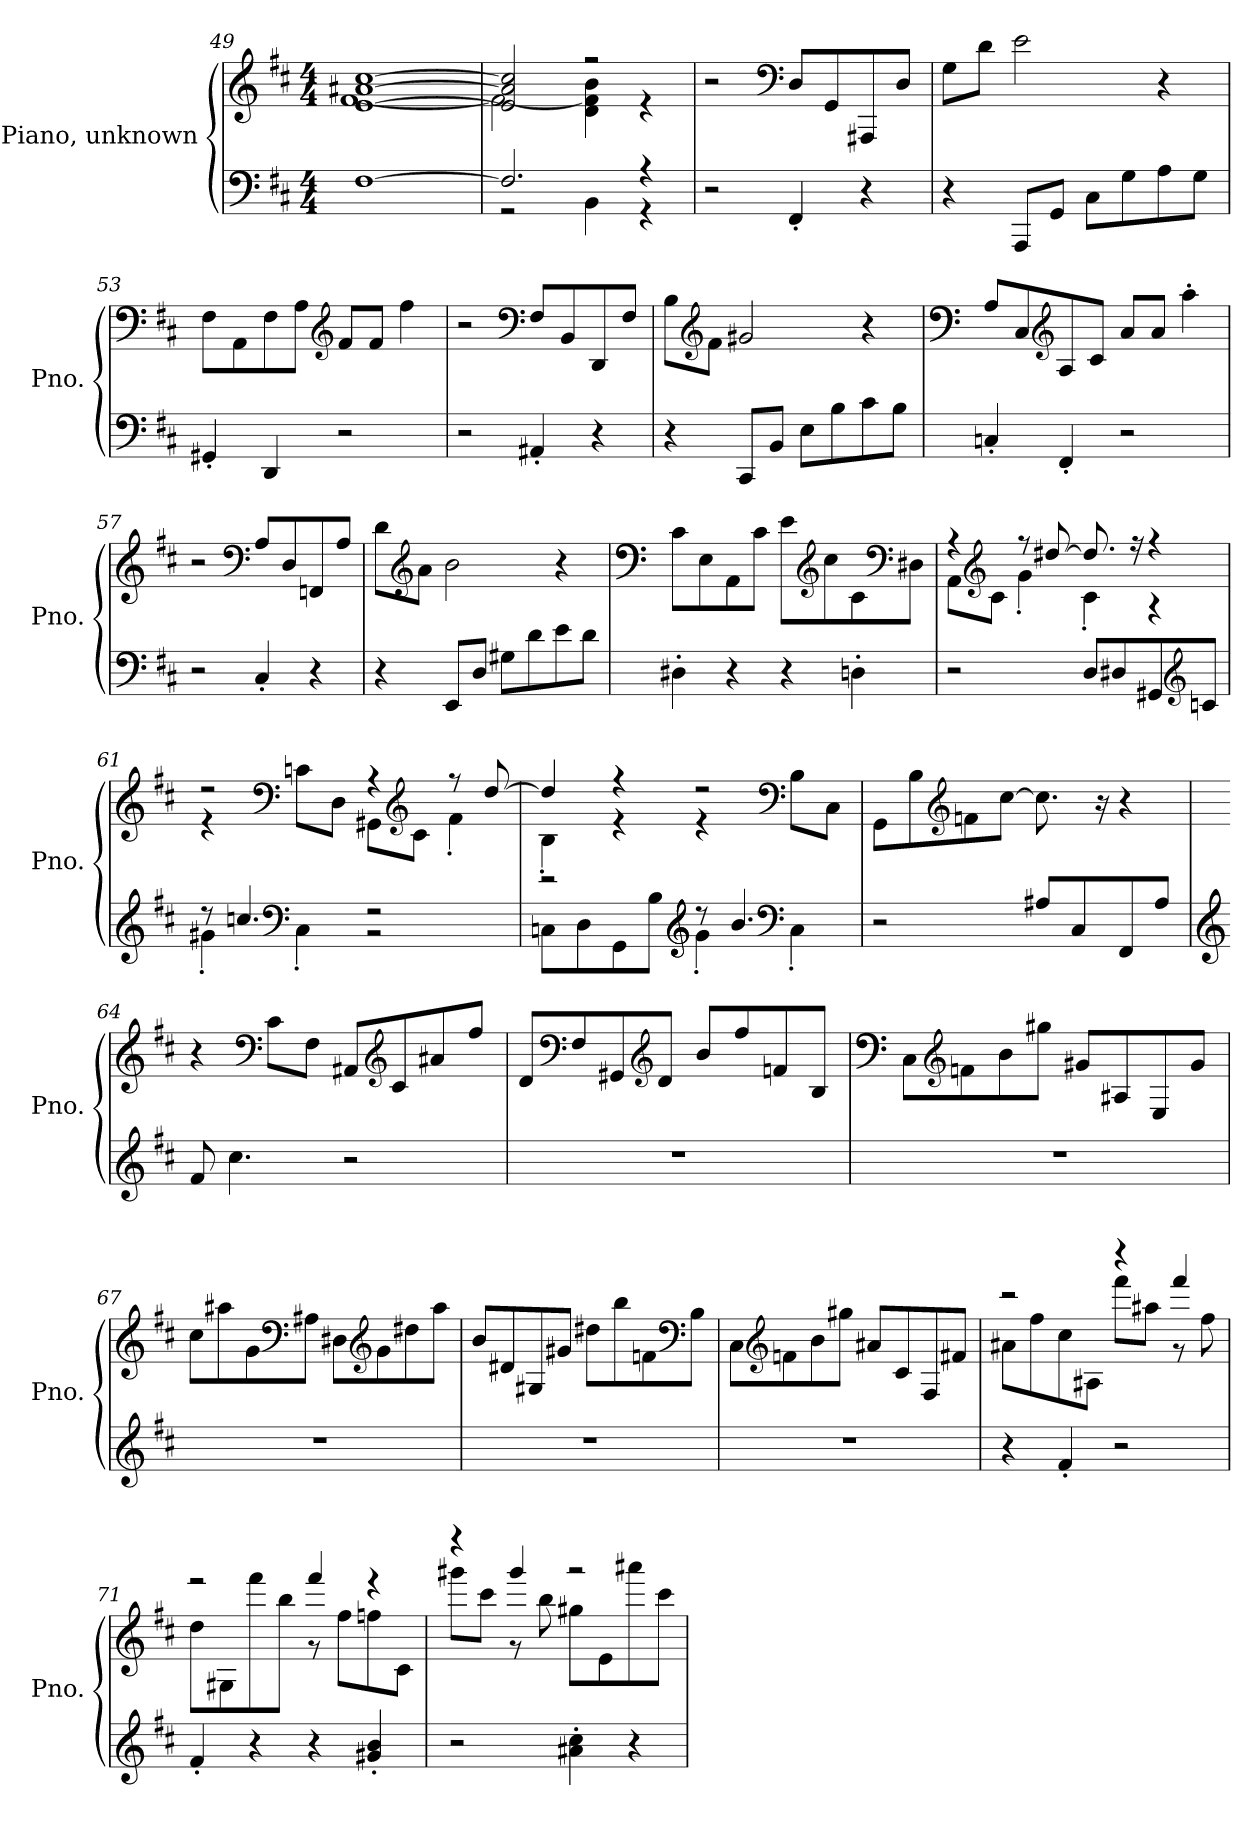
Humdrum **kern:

**kern	**kern
*part1	*part1
*staff2	*staff1
*I"Piano, unknown	*
*I'Pno.	*
*clefF4	*clefG2
*k[f#c#]	*k[f#c#]
*M4/4	*M4/4
=49	=49
*	*^
[1F#	[1e [1a#X [1cc#	[1f#
=50	=50	=50
*^	*	*
2.F#/]	2r	2e/] 2a#/] 2cc#/]	2f#\_
.	4BB\	2r	4d\ 4f#\] 4b\
4r	4r	.	4r
*v	*v	*	*
*	*v	*v
!!LO:LB:g=z
=51	=51
2r	2r
*	*clefF4
4FF#'/	8D/L
.	8GG/
4r	8AAA#X/
.	8D/J
=52	=52
4r	8G\L
.	8d\J
8AAA/L	2e\
8GG/J	.
8C#\L	.
8G\	.
8A\	4r
8G\J	.
=53	=53
4GG#X'/	8F#\L
.	8AA\
4DD/	8F#\
.	8A\J
*	*clefG2
2r	8f#/L
.	8f#/J
.	4ff#\
=54	=54
2r	2r
*	*clefF4
4AA#X'/	8F#/L
.	8BB/
4r	8DD/
.	8F#/J
!!LO:LB:g=z
=55	=55
4r	8B\L
*	*clefG2
.	8f#\J
8CC#/L	2g#X/
8BB/J	.
8E\L	.
8B\	.
8c#\	4r
8B\J	.
=56	=56
*	*clefF4
4Cn'/	8A/L
.	8C#/
*	*clefG2
4FF#'/	8A/
.	8c#/J
2r	8a/L
.	8a/J
.	4aa'\
=57	=57
2r	2r
*	*clefF4
4C#'/	8A/L
.	8D/
4r	8FFn/
.	8A/J
=58	=58
4r	8d\L
*	*clefG2
.	8a\J
8EE/L	2b\
8D/J	.
8G#X\L	.
8d\	.
8e\	4r
8d\J	.
!!LO:PB:g=z
=59	=59
*	*clefF4
4D#X'\	8c#\L
.	8E\
4r	8AA\
.	8c#\J
4r	8e\L
*	*clefG2
.	8cc#\
4Dn'\	8c#\
*	*clefF4
.	8D#X\J
=60	=60
*	*^
2r	4r	8AA\L
*	*clefG2	*
.	.	8c#\J
.	8r	4g'\
.	[8dd#X/	.
8D/L	8.dd#/]	4c#'\
8D#X/	.	.
.	16r	.
8GG#X/	4r	4r
*clefG2	*	*
8cn/J	.	.
=61	=61	=61
*^	*	*
8r	4g#X'\	2r	4r
4.ccn/	.	.	.
*clefF4	*	*clefF4	*
.	4C#'\	.	8cn\L
.	.	.	8D\J
2r	2r	4r	8GG#X\L
*	*	*clefG2	*
.	.	.	8c\J
.	.	8r	4f#'\
.	.	[8dd/	.
!!LO:LB:g=z	!!
=62	=62	=62	=62
2r	8Cn\L	4dd/]	4B'\
.	8D\	.	.
.	8GG\	4r	4r
.	8B\J	.	.
*clefG2	*	*	*
8r	4g'\	2r	4r
4.b/	.	.	.
*clefF4	*	*clefF4	*
.	4C'\	.	8B\L
.	.	.	8C#\J
*v	*v	*	*
*	*v	*v
=63	=63
2r	8GG\L
.	8B\
*	*clefG2
.	8fn\
.	[8cc#\J
8A#X/L	8.cc#\]
8C#/	.
.	16r
8FF#/	4r
8A#/J	.
=64	=64
*clefG2	*
8f#/	4r
4.cc#\	.
*	*clefF4
.	8c#\L
.	8F#\J
2r	8AA#X/L
*	*clefG2
.	8c#/
.	8a#X/
.	8ff#/J
!!LO:LB:g=z
=65	=65
1r	8d/L
*	*clefF4
.	8F#/
.	8GG#X/
*	*clefG2
.	8d/J
.	8b/L
.	8ff#/
.	8fn/
.	8B/J
=66	=66
*	*clefF4
1r	8C#\L
*	*clefG2
.	8fn\
.	8b\
.	8gg#X\J
.	8g#X/L
.	8A#X/
.	8E/
.	8g#/J
=67	=67
1r	8cc#\L
.	8aa#X\
.	8g\
*	*clefF4
.	8A#X\J
.	8D#X\L
*	*clefG2
.	8g\
.	8dd#X\
.	8aa#\J
!!LO:LB:g=z
=68	=68
1r	8b/L
.	8d#X/
.	8G#X/
.	8g#X/J
.	8dd#X\L
.	8bb\
.	8fn\
*	*clefF4
.	8B\J
=69	=69
1r	8C#\L
*	*clefG2
.	8fn\
.	8b\
.	8gg#X\J
.	8a#X/L
.	8c#/
.	8F#/
.	8f#X/J
=70	=70
*	*^
4r	2r	8a#X\L
.	.	8ff#\
4f#'/	.	8cc#\
.	.	8A#X\J
2r	4r	8fff#\L
.	.	8aa#X\J
.	4fff#/	8r
.	.	8ff#\
!!LO:LB:g=z	!!
=71	=71	=71
4f#'/	2r	8dd\L
.	.	8G#X\
4r	.	8fff#\
.	.	8bb\J
4r	4fff#/	8r
.	.	8ff#\L
4g#X/' 4b/'	4r	8ffn\
.	.	8c#\J
=72	=72	=72
2r	4r	8ggg#X\L
.	.	8ccc#\J
.	4ggg#/	8r
.	.	8bb\
4a#X\' 4cc#\'	2r	8gg#X\L
.	.	8e\
4r	.	8aaa#X\
.	.	8ccc#\J
*	*v	*v
=	=
*-	*-
